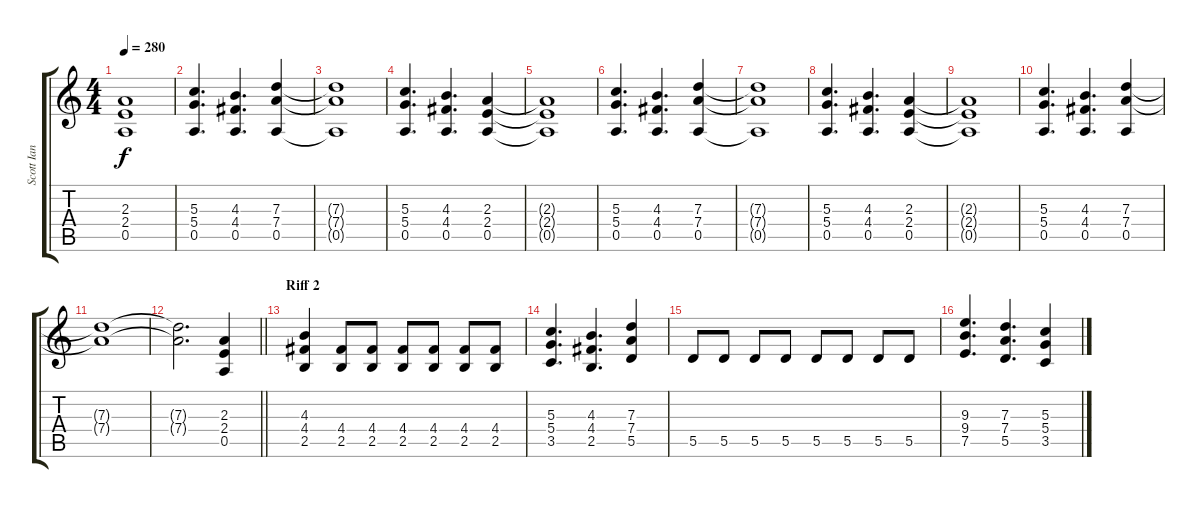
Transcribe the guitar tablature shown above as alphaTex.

\track ("Scott Ian" "Scott Ian") {instrument distortionguitar}
\staff {score tabs}
\tuning (E4 B3 G3 D3 A2 E2) {hide}
\ts (4 4)
\tempo 280
\clef g2
\ks c
(2.3{t} 2.4{t} 0.5{t}).1{dy f} |
(5.3 5.4 0.5).4{d} (4.3 4.4 0.5).4{d} (7.3 7.4 0.5).4 |
(7.3{t} 7.4{t} 0.5{t}).1 |
(5.3 5.4 0.5).4{d} (4.3 4.4 0.5).4{d} (2.3 2.4 0.5).4 |
(2.3{t} 2.4{t} 0.5{t}).1 |
(5.3 5.4 0.5).4{d} (4.3 4.4 0.5).4{d} (7.3 7.4 0.5).4 |
(7.3{t} 7.4{t} 0.5{t}).1 |
(5.3 5.4 0.5).4{d} (4.3 4.4 0.5).4{d} (2.3 2.4 0.5).4 |
(2.3{t} 2.4{t} 0.5{t}).1 |
(5.3 5.4 0.5).4{d} (4.3 4.4 0.5).4{d} (7.3 7.4 0.5).4 |
(7.3{t} 7.4{t}).1 |
\barLineRight lightlight
(7.3{t} 7.4{t}).2{d} (2.3 2.4 0.5).4 |
\section ("" "Riff 2")
(4.3 4.4 2.5).4 (4.4 2.5).8 (4.4 2.5).8 (4.4 2.5).8 (4.4 2.5).8 (4.4 2.5).8 (4.4 2.5).8 |
(5.3 5.4 3.5).4{d} (4.3 4.4 2.5).4{d} (7.3 7.4 5.5).4 |
5.5.8 5.5.8 5.5.8 5.5.8 5.5.8 5.5.8 5.5.8 5.5.8 |
(9.3 9.4 7.5).4{d} (7.3 7.4 5.5).4{d} (5.3 5.4 3.5).4
